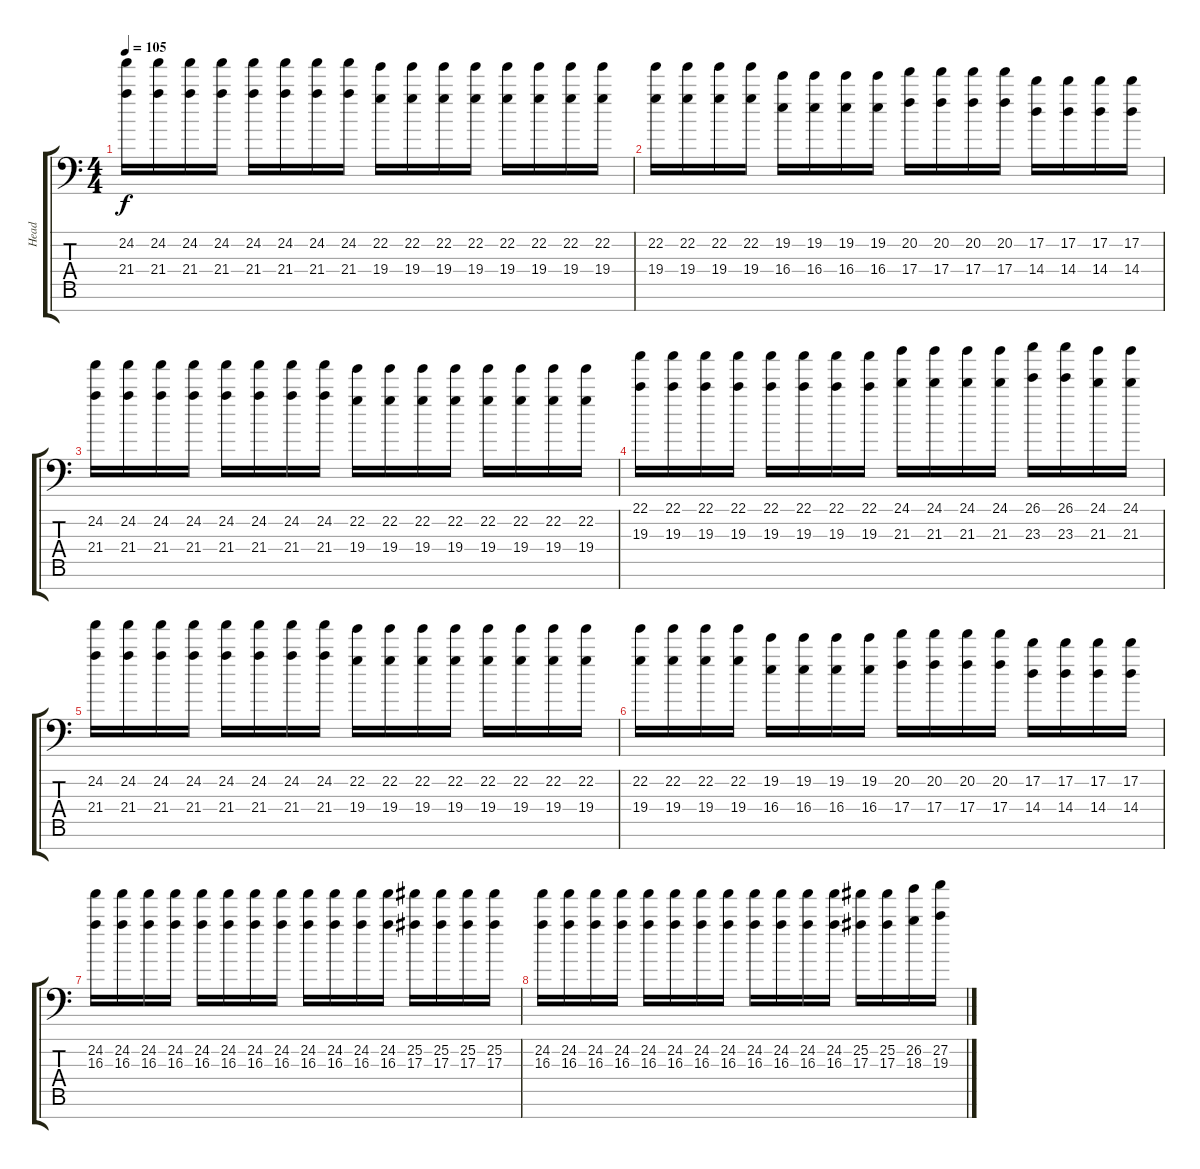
\track ("Head" "Head") {instrument distortionguitar}
\staff {score tabs}
\tuning (D4 A3 F3 C3 G2 D2 A1) {hide}
\ts (4 4)
\tempo 105
\clef f4
\ks c
(24.2 21.4).16{dy f} (24.2 21.4).16 (24.2 21.4).16 (24.2 21.4).16 (24.2 21.4).16 (24.2 21.4).16 (24.2 21.4).16 (24.2 21.4).16 (22.2 19.4).16 (22.2 19.4).16 (22.2 19.4).16 (22.2 19.4).16 (22.2 19.4).16 (22.2 19.4).16 (22.2 19.4).16 (22.2 19.4).16 |
(22.2 19.4).16 (22.2 19.4).16 (22.2 19.4).16 (22.2 19.4).16 (19.2 16.4).16 (19.2 16.4).16 (19.2 16.4).16 (19.2 16.4).16 (20.2 17.4).16 (20.2 17.4).16 (20.2 17.4).16 (20.2 17.4).16 (17.2 14.4).16 (17.2 14.4).16 (17.2 14.4).16 (17.2 14.4).16 |
(24.2 21.4).16 (24.2 21.4).16 (24.2 21.4).16 (24.2 21.4).16 (24.2 21.4).16 (24.2 21.4).16 (24.2 21.4).16 (24.2 21.4).16 (22.2 19.4).16 (22.2 19.4).16 (22.2 19.4).16 (22.2 19.4).16 (22.2 19.4).16 (22.2 19.4).16 (22.2 19.4).16 (22.2 19.4).16 |
(22.1 19.3).16 (22.1 19.3).16 (22.1 19.3).16 (22.1 19.3).16 (22.1 19.3).16 (22.1 19.3).16 (22.1 19.3).16 (22.1 19.3).16 (24.1 21.3).16 (24.1 21.3).16 (24.1 21.3).16 (24.1 21.3).16 (26.1 23.3).16 (26.1 23.3).16 (24.1 21.3).16 (24.1 21.3).16 |
(24.2 21.4).16 (24.2 21.4).16 (24.2 21.4).16 (24.2 21.4).16 (24.2 21.4).16 (24.2 21.4).16 (24.2 21.4).16 (24.2 21.4).16 (22.2 19.4).16 (22.2 19.4).16 (22.2 19.4).16 (22.2 19.4).16 (22.2 19.4).16 (22.2 19.4).16 (22.2 19.4).16 (22.2 19.4).16 |
(22.2 19.4).16 (22.2 19.4).16 (22.2 19.4).16 (22.2 19.4).16 (19.2 16.4).16 (19.2 16.4).16 (19.2 16.4).16 (19.2 16.4).16 (20.2 17.4).16 (20.2 17.4).16 (20.2 17.4).16 (20.2 17.4).16 (17.2 14.4).16 (17.2 14.4).16 (17.2 14.4).16 (17.2 14.4).16 |
(24.2 16.3).16{volume 13 instrument stringensemble1} (24.2 16.3).16 (24.2 16.3).16 (24.2 16.3).16 (24.2 16.3).16 (24.2 16.3).16 (24.2 16.3).16 (24.2 16.3).16 (24.2 16.3).16 (24.2 16.3).16 (24.2 16.3).16 (24.2 16.3).16 (25.2 17.3).16 (25.2 17.3).16 (25.2 17.3).16 (25.2 17.3).16 |
(24.2 16.3).16 (24.2 16.3).16 (24.2 16.3).16 (24.2 16.3).16 (24.2 16.3).16 (24.2 16.3).16 (24.2 16.3).16 (24.2 16.3).16 (24.2 16.3).16 (24.2 16.3).16 (24.2 16.3).16 (24.2 16.3).16 (25.2 17.3).16 (25.2 17.3).16 (26.2 18.3).16 (27.2 19.3).16
